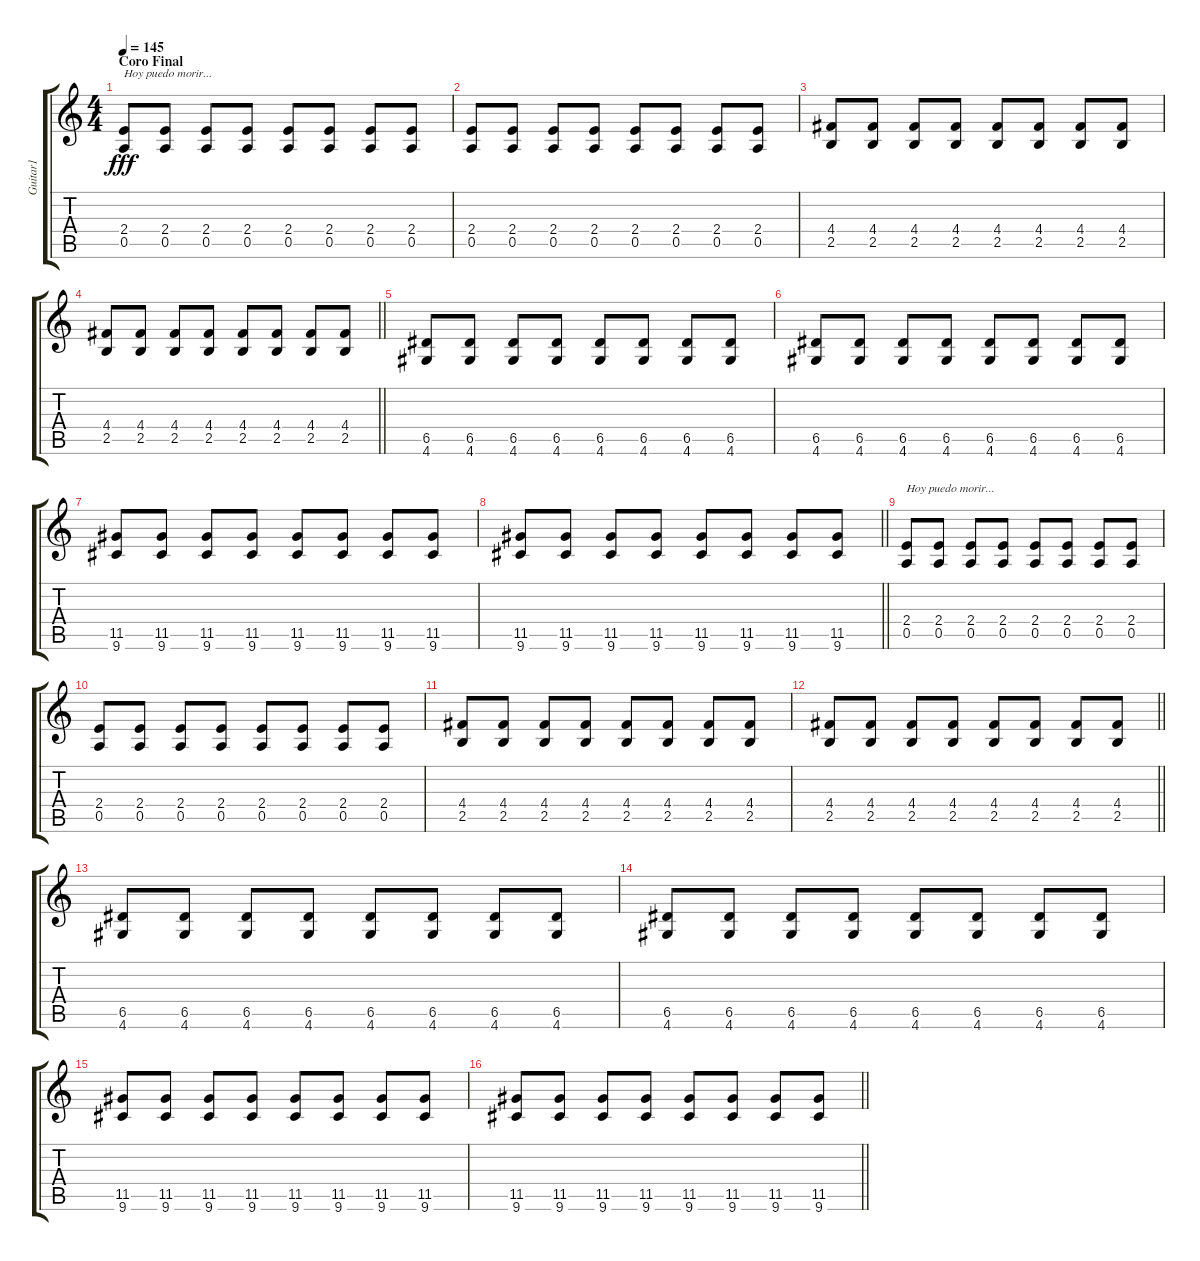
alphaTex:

\track ("Guitar1" "Guitar1") {instrument electricguitarjazz}
\staff {score tabs}
\tuning (E4 B3 G3 D3 A2 E2) {hide}
\ts (4 4)
\section ("" "Coro Final")
\tempo 145
\clef g2
\ks c
(2.4 0.5).8{txt "Hoy puedo morir..." dy fff instrument distortionguitar} (2.4 0.5).8 (2.4 0.5).8 (2.4 0.5).8 (2.4 0.5).8 (2.4 0.5).8 (2.4 0.5).8 (2.4 0.5).8 |
(2.4 0.5).8 (2.4 0.5).8 (2.4 0.5).8 (2.4 0.5).8 (2.4 0.5).8 (2.4 0.5).8 (2.4 0.5).8 (2.4 0.5).8 |
(4.4 2.5).8 (4.4 2.5).8 (4.4 2.5).8 (4.4 2.5).8 (4.4 2.5).8 (4.4 2.5).8 (4.4 2.5).8 (4.4 2.5).8 |
\barLineRight lightlight
(4.4 2.5).8 (4.4 2.5).8 (4.4 2.5).8 (4.4 2.5).8 (4.4 2.5).8 (4.4 2.5).8 (4.4 2.5).8 (4.4 2.5).8 |
(6.5 4.6).8 (6.5 4.6).8 (6.5 4.6).8 (6.5 4.6).8 (6.5 4.6).8 (6.5 4.6).8 (6.5 4.6).8 (6.5 4.6).8 |
(6.5 4.6).8 (6.5 4.6).8 (6.5 4.6).8 (6.5 4.6).8 (6.5 4.6).8 (6.5 4.6).8 (6.5 4.6).8 (6.5 4.6).8 |
(11.5 9.6).8 (11.5 9.6).8 (11.5 9.6).8 (11.5 9.6).8 (11.5 9.6).8 (11.5 9.6).8 (11.5 9.6).8 (11.5 9.6).8 |
\barLineRight lightlight
(11.5 9.6).8 (11.5 9.6).8 (11.5 9.6).8 (11.5 9.6).8 (11.5 9.6).8 (11.5 9.6).8 (11.5 9.6).8 (11.5 9.6).8 |
(2.4 0.5).8{txt "Hoy puedo morir..."} (2.4 0.5).8 (2.4 0.5).8 (2.4 0.5).8 (2.4 0.5).8 (2.4 0.5).8 (2.4 0.5).8 (2.4 0.5).8 |
(2.4 0.5).8 (2.4 0.5).8 (2.4 0.5).8 (2.4 0.5).8 (2.4 0.5).8 (2.4 0.5).8 (2.4 0.5).8 (2.4 0.5).8 |
(4.4 2.5).8 (4.4 2.5).8 (4.4 2.5).8 (4.4 2.5).8 (4.4 2.5).8 (4.4 2.5).8 (4.4 2.5).8 (4.4 2.5).8 |
\barLineRight lightlight
(4.4 2.5).8 (4.4 2.5).8 (4.4 2.5).8 (4.4 2.5).8 (4.4 2.5).8 (4.4 2.5).8 (4.4 2.5).8 (4.4 2.5).8 |
(6.5 4.6).8 (6.5 4.6).8 (6.5 4.6).8 (6.5 4.6).8 (6.5 4.6).8 (6.5 4.6).8 (6.5 4.6).8 (6.5 4.6).8 |
(6.5 4.6).8 (6.5 4.6).8 (6.5 4.6).8 (6.5 4.6).8 (6.5 4.6).8 (6.5 4.6).8 (6.5 4.6).8 (6.5 4.6).8 |
(11.5 9.6).8 (11.5 9.6).8 (11.5 9.6).8 (11.5 9.6).8 (11.5 9.6).8 (11.5 9.6).8 (11.5 9.6).8 (11.5 9.6).8 |
\barLineRight lightlight
(11.5 9.6).8 (11.5 9.6).8 (11.5 9.6).8 (11.5 9.6).8 (11.5 9.6).8 (11.5 9.6).8 (11.5 9.6).8 (11.5 9.6).8
